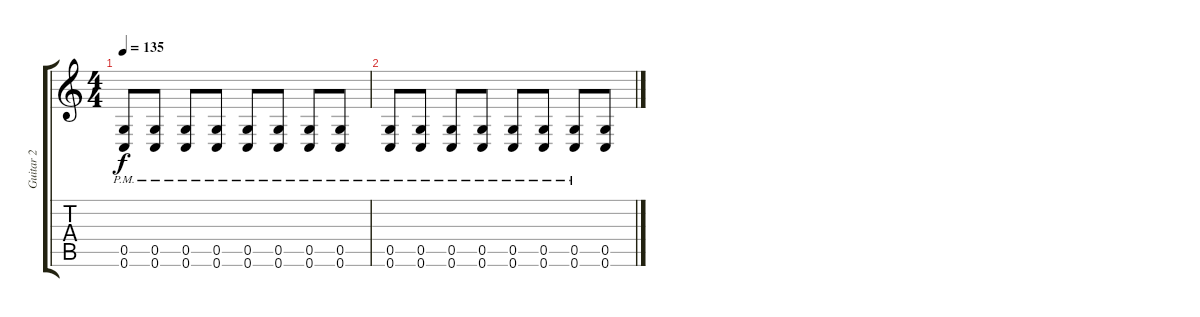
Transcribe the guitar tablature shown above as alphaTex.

\track ("Guitar 2" "Guitar 2") {instrument acousticguitarsteel}
\staff {score tabs}
\tuning (D4 A3 F3 C3 G2 C2) {hide}
\ts (4 4)
\tempo 135
\clef g2
\ks c
(0.5{pm} 0.6{pm}).8{dy f} (0.5{pm} 0.6{pm}).8 (0.5{pm} 0.6{pm}).8 (0.5{pm} 0.6{pm}).8 (0.5{pm} 0.6{pm}).8 (0.5{pm} 0.6{pm}).8 (0.5{pm} 0.6{pm}).8 (0.5{pm} 0.6{pm}).8 |
(0.5{pm} 0.6{pm}).8 (0.5{pm} 0.6{pm}).8 (0.5{pm} 0.6{pm}).8 (0.5{pm} 0.6{pm}).8 (0.5{pm} 0.6{pm}).8 (0.5{pm} 0.6{pm}).8 (0.5{pm} 0.6{pm}).8 (0.5 0.6).8
